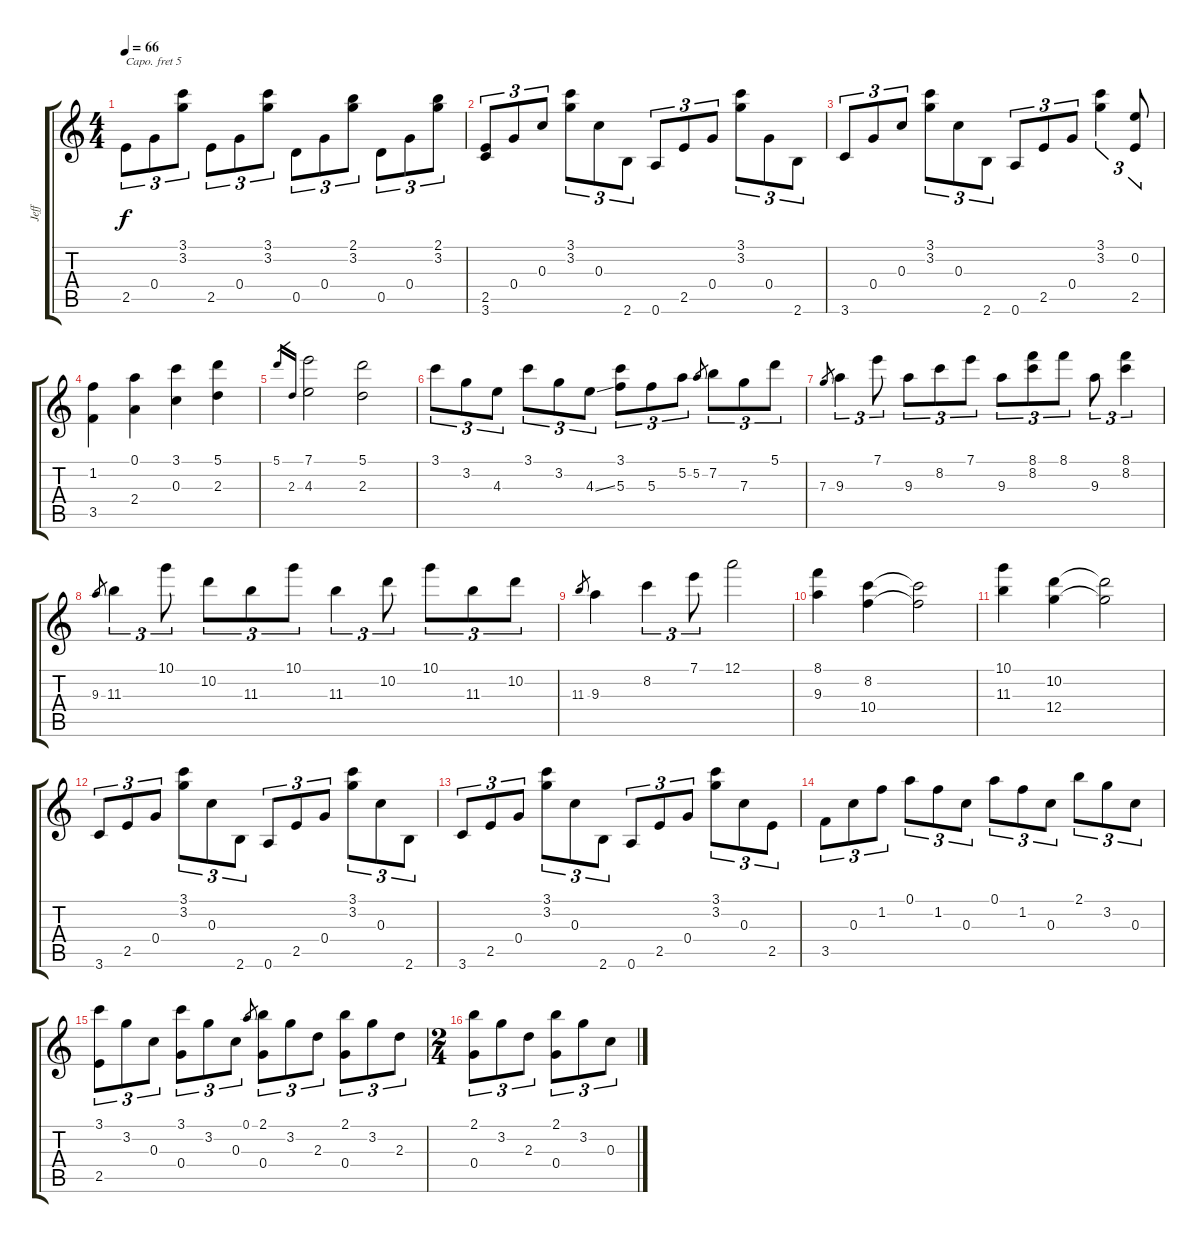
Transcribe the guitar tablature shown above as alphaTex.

\track ("Jeff" "Jeff") {instrument acousticguitarnylon}
\staff {score tabs}
\capo 5
\tuning (E4 B3 G3 D3 A2 E2) {hide}
\ts (4 4)
\tempo 66
\clef g2
\ks c
2.5.8{tu (3 2) dy f} 0.4.8{tu (3 2)} (3.1 3.2).8{tu (3 2)} 2.5.8{tu (3 2)} 0.4.8{tu (3 2)} (3.1 3.2).8{tu (3 2)} 0.5.8{tu (3 2)} 0.4.8{tu (3 2)} (2.1 3.2).8{tu (3 2)} 0.5.8{tu (3 2)} 0.4.8{tu (3 2)} (2.1 3.2).8{tu (3 2)} |
(2.5 3.6).8{tu (3 2)} 0.4.8{tu (3 2)} 0.3.8{tu (3 2)} (3.1 3.2).8{tu (3 2)} 0.3.8{tu (3 2)} 2.6.8{tu (3 2)} 0.6.8{tu (3 2)} 2.5.8{tu (3 2)} 0.4.8{tu (3 2)} (3.1 3.2).8{tu (3 2)} 0.4.8{tu (3 2)} 2.6.8{tu (3 2)} |
3.6.8{tu (3 2)} 0.4.8{tu (3 2)} 0.3.8{tu (3 2)} (3.1 3.2).8{tu (3 2)} 0.3.8{tu (3 2)} 2.6.8{tu (3 2)} 0.6.8{tu (3 2)} 2.5.8{tu (3 2)} 0.4.8{tu (3 2)} (3.1 3.2).4{tu (3 2)} (0.2 2.5).8{tu (3 2)} |
(1.2 3.5).4 (0.1 2.4).4 (3.1 0.3).4 (5.1 2.3).4 |
5.1.16{gr} 2.3.16{gr} (7.1 4.3).2 (5.1 2.3).2 |
3.1.8{tu (3 2)} 3.2.8{tu (3 2)} 4.3.8{tu (3 2)} 3.1.8{tu (3 2)} 3.2.8{tu (3 2)} 4.3{ss}.8{tu (3 2)} (3.1 5.3).8{tu (3 2)} 5.3.8{tu (3 2)} 5.2.8{tu (3 2)} 5.2.8{gr} 7.2.8{tu (3 2)} 7.3.8{tu (3 2)} 5.1.8{tu (3 2)} |
7.3.8{gr} 9.3.4{tu (3 2)} 7.1.8{tu (3 2)} 9.3.8{tu (3 2)} 8.2.8{tu (3 2)} 7.1.8{tu (3 2)} 9.3.8{tu (3 2)} (8.1 8.2).8{tu (3 2)} 8.1.8{tu (3 2)} 9.3.8{tu (3 2)} (8.1 8.2).4{tu (3 2)} |
9.3.8{gr} 11.3.4{tu (3 2)} 10.1.8{tu (3 2)} 10.2.8{tu (3 2)} 11.3.8{tu (3 2)} 10.1.8{tu (3 2)} 11.3.4{tu (3 2)} 10.2.8{tu (3 2)} 10.1.8{tu (3 2)} 11.3.8{tu (3 2)} 10.2.8{tu (3 2)} |
11.3.8{gr} 9.3.4 8.2.4{tu (3 2)} 7.1.8{tu (3 2)} 12.1.2 |
(8.1 9.3).4 (8.2 10.4).4 (8.2{t} 10.4{t}).2 |
(10.1 11.3).4 (10.2 12.4).4 (10.2{t} 12.4{t}).2 |
3.6.8{tu (3 2)} 2.5.8{tu (3 2)} 0.4.8{tu (3 2)} (3.1 3.2).8{tu (3 2)} 0.3.8{tu (3 2)} 2.6.8{tu (3 2)} 0.6.8{tu (3 2)} 2.5.8{tu (3 2)} 0.4.8{tu (3 2)} (3.1 3.2).8{tu (3 2)} 0.3.8{tu (3 2)} 2.6.8{tu (3 2)} |
3.6.8{tu (3 2)} 2.5.8{tu (3 2)} 0.4.8{tu (3 2)} (3.1 3.2).8{tu (3 2)} 0.3.8{tu (3 2)} 2.6.8{tu (3 2)} 0.6.8{tu (3 2)} 2.5.8{tu (3 2)} 0.4.8{tu (3 2)} (3.1 3.2).8{tu (3 2)} 0.3.8{tu (3 2)} 2.5.8{tu (3 2)} |
3.5.8{tu (3 2)} 0.3.8{tu (3 2)} 1.2.8{tu (3 2)} 0.1.8{tu (3 2)} 1.2.8{tu (3 2)} 0.3.8{tu (3 2)} 0.1.8{tu (3 2)} 1.2.8{tu (3 2)} 0.3.8{tu (3 2)} 2.1.8{tu (3 2)} 3.2.8{tu (3 2)} 0.3.8{tu (3 2)} |
(3.1 2.5).8{tu (3 2)} 3.2.8{tu (3 2)} 0.3.8{tu (3 2)} (3.1 0.4).8{tu (3 2)} 3.2.8{tu (3 2)} 0.3.8{tu (3 2)} 0.1.8{gr} (2.1 0.4).8{tu (3 2)} 3.2.8{tu (3 2)} 2.3.8{tu (3 2)} (2.1 0.4).8{tu (3 2)} 3.2.8{tu (3 2)} 2.3.8{tu (3 2)} |
\ts (2 4)
(2.1 0.4).8{tu (3 2)} 3.2.8{tu (3 2)} 2.3.8{tu (3 2)} (2.1 0.4).8{tu (3 2)} 3.2.8{tu (3 2)} 0.3.8{tu (3 2)}
